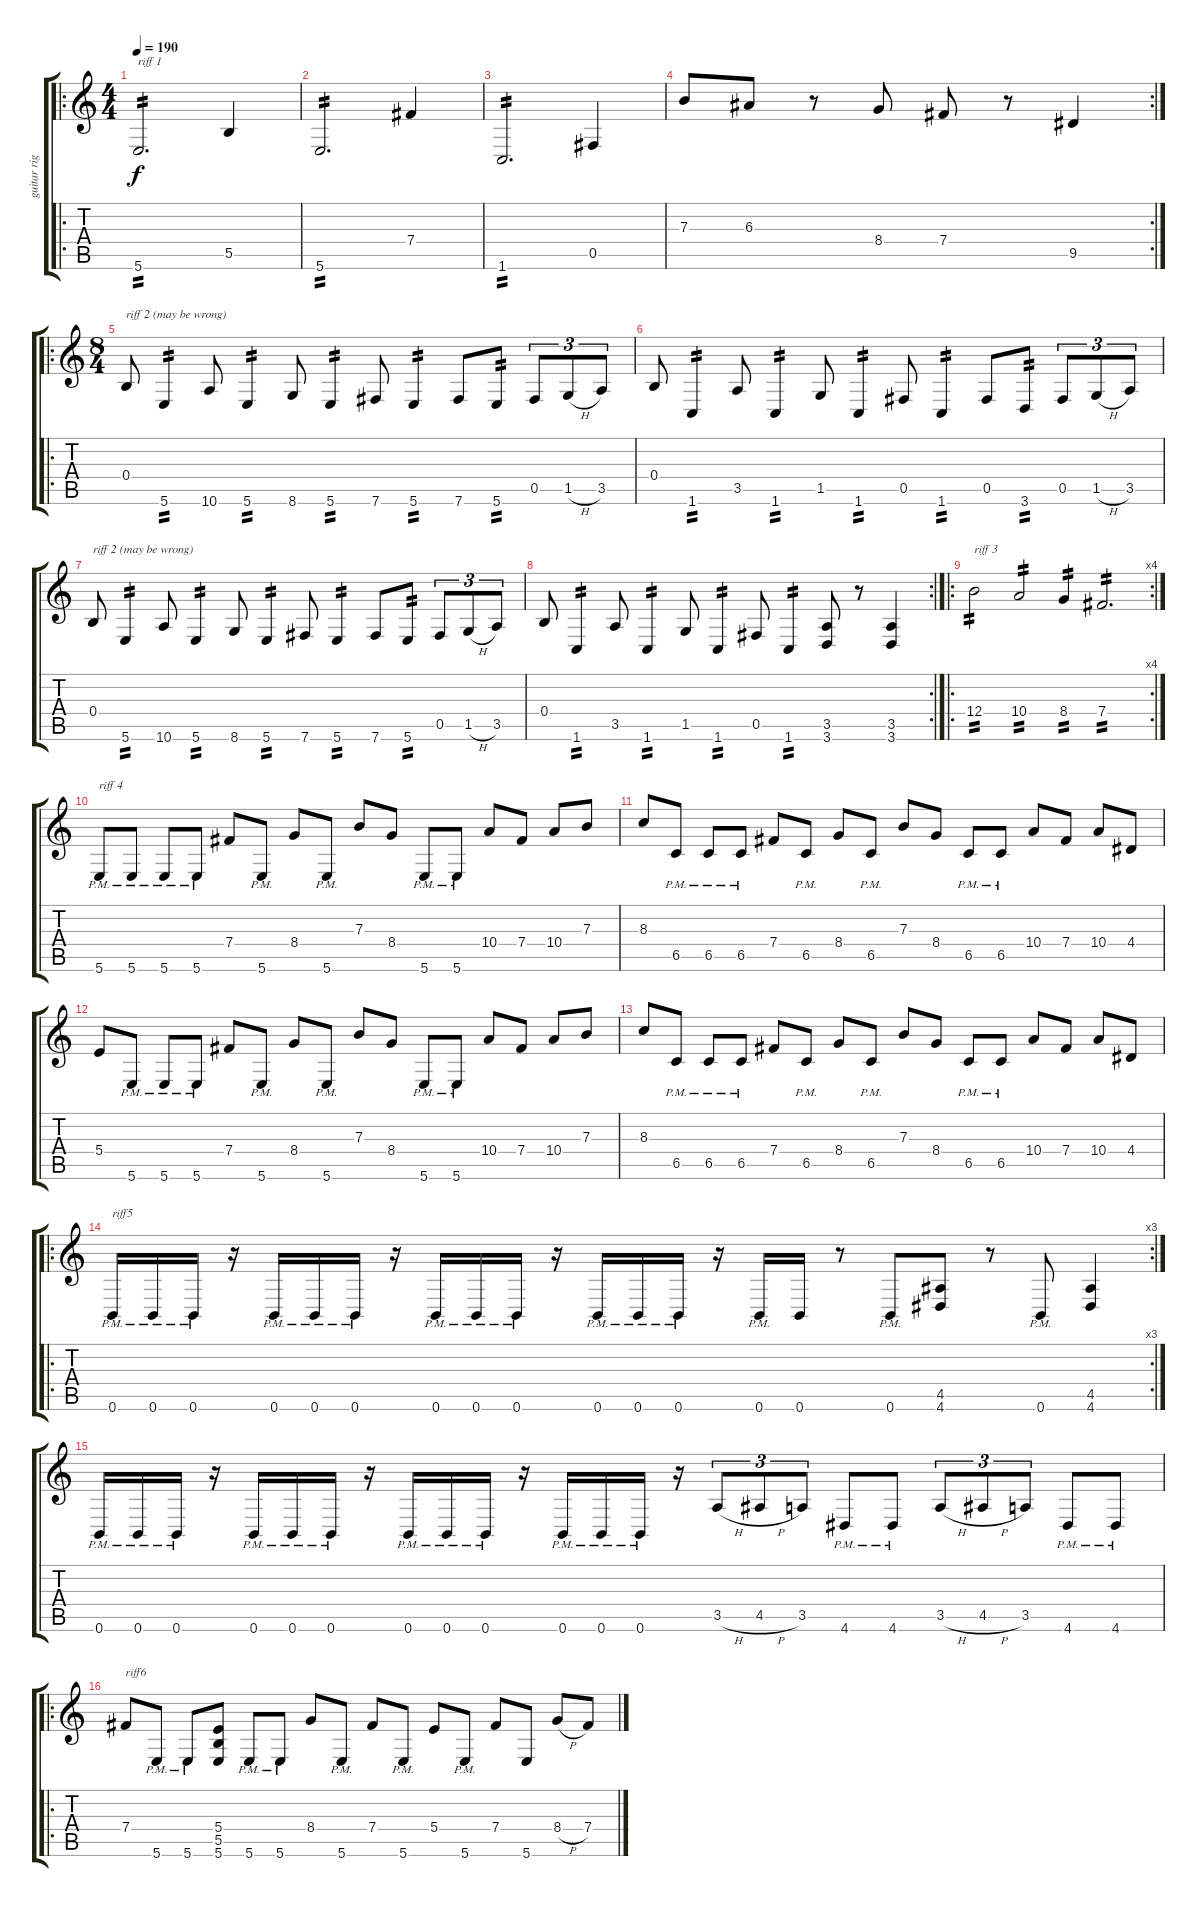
\track ("guitar right" "guitar rig") {instrument distortionguitar}
\staff {score tabs}
\tuning (Db4 Ab3 E3 B2 Gb2 B1) {hide}
\ro
\ts (4 4)
\tempo 190
\clef g2
\ks c
5.6.2{d txt "riff 1" tp 2 dy f instrument distortionguitar} 5.5.4 |
5.6.2{d tp 2} 7.4.4 |
1.6.2{d tp 2} 0.5.4 |
\rc 2
7.3.8 6.3.8 r.8 8.4.8 7.4.8 r.8 9.5.4 |
\ro
\ts (8 4)
0.4.8{txt "riff 2 (may be wrong)"} 5.6.4{tp 2} 10.6.8 5.6.4{tp 2} 8.6.8 5.6.4{tp 2} 7.6.8 5.6.4{tp 2} 7.6.8 5.6.8{tp 2} 0.5.8{tu (3 2)} 1.5{h}.8{tu (3 2)} 3.5.8{tu (3 2)} |
0.4.8 1.6.4{tp 2} 3.5.8 1.6.4{tp 2} 1.5.8 1.6.4{tp 2} 0.5.8 1.6.4{tp 2} 0.5.8 3.6.8{tp 2} 0.5.8{tu (3 2)} 1.5{h}.8{tu (3 2)} 3.5.8{tu (3 2)} |
0.4.8{txt "riff 2 (may be wrong)"} 5.6.4{tp 2} 10.6.8 5.6.4{tp 2} 8.6.8 5.6.4{tp 2} 7.6.8 5.6.4{tp 2} 7.6.8 5.6.8{tp 2} 0.5.8{tu (3 2)} 1.5{h}.8{tu (3 2)} 3.5.8{tu (3 2)} |
\rc 2
0.4.8 1.6.4{tp 2} 3.5.8 1.6.4{tp 2} 1.5.8 1.6.4{tp 2} 0.5.8 1.6.4{tp 2} (3.5 3.6).8 r.8 (3.5 3.6).4 |
\ro
\rc 4
12.4.2{txt "riff 3" tp 2} 10.4.2{tp 2} 8.4.4{tp 2} 7.4.2{d tp 2} |
5.6{pm}.8{txt "riff 4"} 5.6{pm}.8 5.6{pm}.8 5.6{pm}.8 7.4.8 5.6{pm}.8 8.4.8 5.6{pm}.8 7.3.8 8.4.8 5.6{pm}.8 5.6{pm}.8 10.4.8 7.4.8 10.4.8 7.3.8 |
8.3.8 6.5{pm}.8 6.5{pm}.8 6.5{pm}.8 7.4.8 6.5{pm}.8 8.4.8 6.5{pm}.8 7.3.8 8.4.8 6.5{pm}.8 6.5{pm}.8 10.4.8 7.4.8 10.4.8 4.4.8 |
5.4.8 5.6{pm}.8 5.6{pm}.8 5.6{pm}.8 7.4.8 5.6{pm}.8 8.4.8 5.6{pm}.8 7.3.8 8.4.8 5.6{pm}.8 5.6{pm}.8 10.4.8 7.4.8 10.4.8 7.3.8 |
8.3.8 6.5{pm}.8 6.5{pm}.8 6.5{pm}.8 7.4.8 6.5{pm}.8 8.4.8 6.5{pm}.8 7.3.8 8.4.8 6.5{pm}.8 6.5{pm}.8 10.4.8 7.4.8 10.4.8 4.4.8 |
\ro
\rc 3
0.6{pm}.16{txt "riff5"} 0.6{pm}.16 0.6{pm}.16 r.16 0.6{pm}.16 0.6{pm}.16 0.6{pm}.16 r.16 0.6{pm}.16 0.6{pm}.16 0.6{pm}.16 r.16 0.6{pm}.16 0.6{pm}.16 0.6{pm}.16 r.16 0.6{pm}.16 0.6.16 r.8 0.6{pm}.8 (4.5 4.6).8 r.8 0.6{pm}.8 (4.5 4.6).4 |
0.6{pm}.16 0.6{pm}.16 0.6{pm}.16 r.16 0.6{pm}.16 0.6{pm}.16 0.6{pm}.16 r.16 0.6{pm}.16 0.6{pm}.16 0.6{pm}.16 r.16 0.6{pm}.16 0.6{pm}.16 0.6{pm}.16 r.16 3.5{h}.8{tu (3 2)} 4.5{h}.8{tu (3 2)} 3.5.8{tu (3 2)} 4.6{pm}.8 4.6{pm}.8 3.5{h}.8{tu (3 2)} 4.5{h}.8{tu (3 2)} 3.5.8{tu (3 2)} 4.6{pm}.8 4.6{pm}.8 |
\ro
7.4.8{txt "riff6"} 5.6{pm}.8 5.6{pm}.8 (5.4 5.5 5.6).8 5.6{pm}.8 5.6{pm}.8 8.4.8 5.6{pm}.8 7.4.8 5.6{pm}.8 5.4.8 5.6{pm}.8 7.4.8 5.6.8 8.4{h}.8 7.4.8
